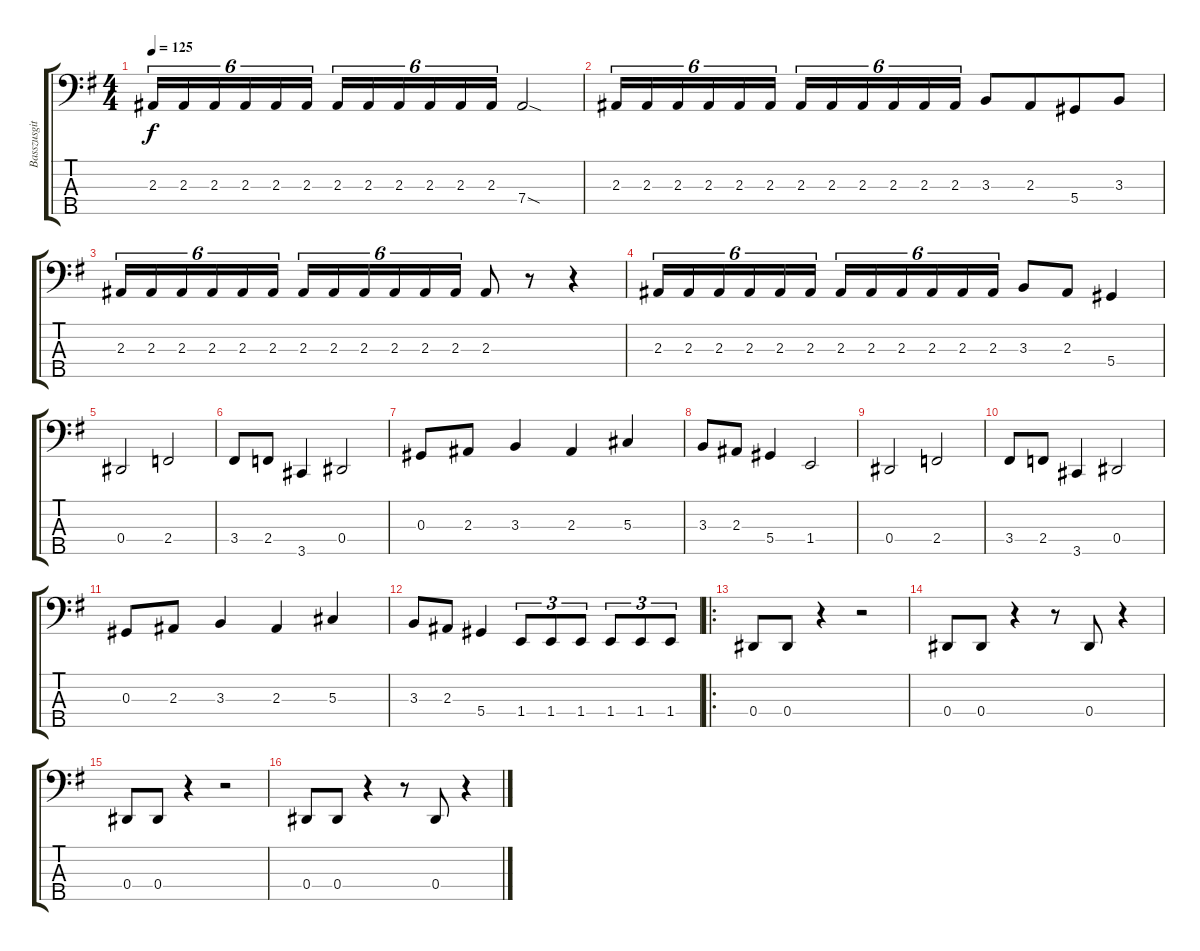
\track ("Basszusgitár (Barry Dunaway)" "Basszusgit") {instrument electricbassfinger}
\staff {score tabs}
\tuning (Gb2 Db2 Ab1 Eb1 Bb0) {hide}
\ts (4 4)
\tempo 125
\clef f4
\ks g
2.3.16{tu (6 4) dy f} 2.3.16{tu (6 4)} 2.3.16{tu (6 4)} 2.3.16{tu (6 4)} 2.3.16{tu (6 4)} 2.3.16{tu (6 4)} 2.3.16{tu (6 4)} 2.3.16{tu (6 4)} 2.3.16{tu (6 4)} 2.3.16{tu (6 4)} 2.3.16{tu (6 4)} 2.3.16{tu (6 4)} 7.4{sod}.2 |
2.3.16{tu (6 4)} 2.3.16{tu (6 4)} 2.3.16{tu (6 4)} 2.3.16{tu (6 4)} 2.3.16{tu (6 4)} 2.3.16{tu (6 4)} 2.3.16{tu (6 4)} 2.3.16{tu (6 4)} 2.3.16{tu (6 4)} 2.3.16{tu (6 4)} 2.3.16{tu (6 4)} 2.3.16{tu (6 4)} 3.3.8 2.3.8{beam merge} 5.4.8 3.3.8 |
2.3.16{tu (6 4)} 2.3.16{tu (6 4)} 2.3.16{tu (6 4)} 2.3.16{tu (6 4)} 2.3.16{tu (6 4)} 2.3.16{tu (6 4)} 2.3.16{tu (6 4)} 2.3.16{tu (6 4)} 2.3.16{tu (6 4)} 2.3.16{tu (6 4)} 2.3.16{tu (6 4)} 2.3.16{tu (6 4)} 2.3.8 r.8 r.4 |
2.3.16{tu (6 4)} 2.3.16{tu (6 4)} 2.3.16{tu (6 4)} 2.3.16{tu (6 4)} 2.3.16{tu (6 4)} 2.3.16{tu (6 4)} 2.3.16{tu (6 4)} 2.3.16{tu (6 4)} 2.3.16{tu (6 4)} 2.3.16{tu (6 4)} 2.3.16{tu (6 4)} 2.3.16{tu (6 4)} 3.3.8 2.3.8{beam merge} 5.4.4 |
0.4.2 2.4.2 |
3.4.8 2.4.8 3.5.4 0.4.2 |
0.3.8 2.3.8 3.3.4 2.3.4 5.3.4 |
3.3.8 2.3.8 5.4.4 1.4.2 |
0.4.2 2.4.2 |
3.4.8 2.4.8 3.5.4 0.4.2 |
0.3.8 2.3.8 3.3.4 2.3.4 5.3.4 |
3.3.8 2.3.8 5.4.4 1.4.8{tu (3 2)} 1.4.8{tu (3 2)} 1.4.8{tu (3 2)} 1.4.8{tu (3 2)} 1.4.8{tu (3 2)} 1.4.8{tu (3 2)} |
\ro
0.4.8 0.4.8 r.4 r.2 |
0.4.8 0.4.8 r.4 r.8 0.4.8 r.4 |
0.4.8 0.4.8 r.4 r.2 |
0.4.8 0.4.8 r.4 r.8 0.4.8 r.4
